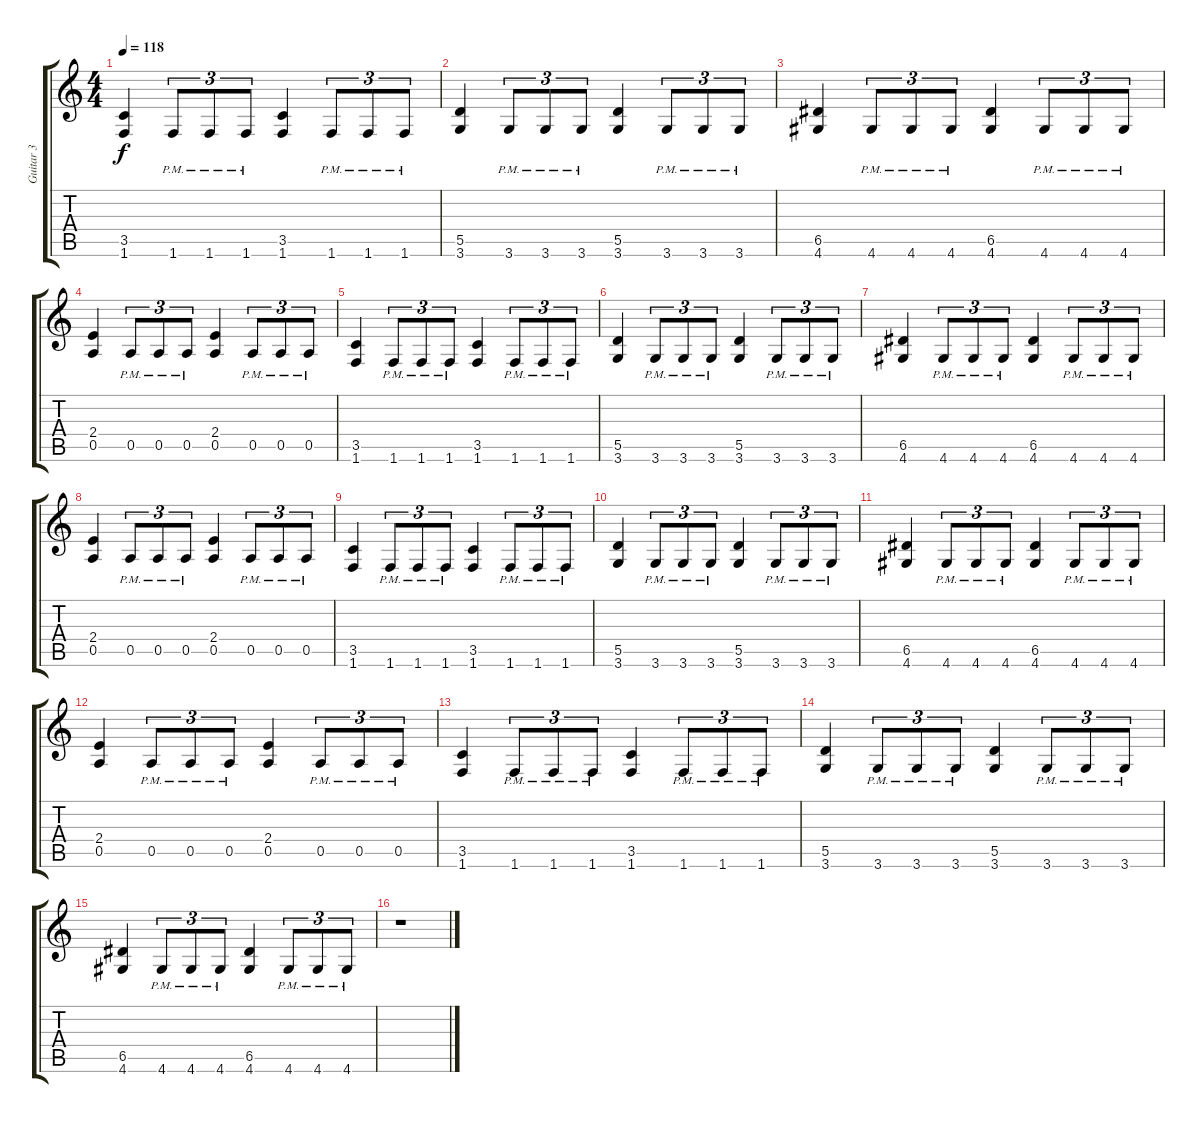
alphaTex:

\track ("Guitar 3" "Guitar 3") {instrument distortionguitar}
\staff {score tabs}
\tuning (E4 B3 G3 D3 A2 E2) {hide}
\ts (4 4)
\tempo 118
\clef g2
\ks c
(3.5 1.6).4{dy f} 1.6{pm}.8{tu (3 2)} 1.6{pm}.8{tu (3 2)} 1.6{pm}.8{tu (3 2)} (3.5 1.6).4 1.6{pm}.8{tu (3 2)} 1.6{pm}.8{tu (3 2)} 1.6{pm}.8{tu (3 2)} |
(5.5 3.6).4 3.6{pm}.8{tu (3 2)} 3.6{pm}.8{tu (3 2)} 3.6{pm}.8{tu (3 2)} (5.5 3.6).4 3.6{pm}.8{tu (3 2)} 3.6{pm}.8{tu (3 2)} 3.6{pm}.8{tu (3 2)} |
(6.5 4.6).4 4.6{pm}.8{tu (3 2)} 4.6{pm}.8{tu (3 2)} 4.6{pm}.8{tu (3 2)} (6.5 4.6).4 4.6{pm}.8{tu (3 2)} 4.6{pm}.8{tu (3 2)} 4.6{pm}.8{tu (3 2)} |
(2.4 0.5).4 0.5{pm}.8{tu (3 2)} 0.5{pm}.8{tu (3 2)} 0.5{pm}.8{tu (3 2)} (2.4 0.5).4 0.5{pm}.8{tu (3 2)} 0.5{pm}.8{tu (3 2)} 0.5{pm}.8{tu (3 2)} |
(3.5 1.6).4 1.6{pm}.8{tu (3 2)} 1.6{pm}.8{tu (3 2)} 1.6{pm}.8{tu (3 2)} (3.5 1.6).4 1.6{pm}.8{tu (3 2)} 1.6{pm}.8{tu (3 2)} 1.6{pm}.8{tu (3 2)} |
(5.5 3.6).4 3.6{pm}.8{tu (3 2)} 3.6{pm}.8{tu (3 2)} 3.6{pm}.8{tu (3 2)} (5.5 3.6).4 3.6{pm}.8{tu (3 2)} 3.6{pm}.8{tu (3 2)} 3.6{pm}.8{tu (3 2)} |
(6.5 4.6).4 4.6{pm}.8{tu (3 2)} 4.6{pm}.8{tu (3 2)} 4.6{pm}.8{tu (3 2)} (6.5 4.6).4 4.6{pm}.8{tu (3 2)} 4.6{pm}.8{tu (3 2)} 4.6{pm}.8{tu (3 2)} |
(2.4 0.5).4 0.5{pm}.8{tu (3 2)} 0.5{pm}.8{tu (3 2)} 0.5{pm}.8{tu (3 2)} (2.4 0.5).4 0.5{pm}.8{tu (3 2)} 0.5{pm}.8{tu (3 2)} 0.5{pm}.8{tu (3 2)} |
(3.5 1.6).4 1.6{pm}.8{tu (3 2)} 1.6{pm}.8{tu (3 2)} 1.6{pm}.8{tu (3 2)} (3.5 1.6).4 1.6{pm}.8{tu (3 2)} 1.6{pm}.8{tu (3 2)} 1.6{pm}.8{tu (3 2)} |
(5.5 3.6).4 3.6{pm}.8{tu (3 2)} 3.6{pm}.8{tu (3 2)} 3.6{pm}.8{tu (3 2)} (5.5 3.6).4 3.6{pm}.8{tu (3 2)} 3.6{pm}.8{tu (3 2)} 3.6{pm}.8{tu (3 2)} |
(6.5 4.6).4 4.6{pm}.8{tu (3 2)} 4.6{pm}.8{tu (3 2)} 4.6{pm}.8{tu (3 2)} (6.5 4.6).4 4.6{pm}.8{tu (3 2)} 4.6{pm}.8{tu (3 2)} 4.6{pm}.8{tu (3 2)} |
(2.4 0.5).4{volume 0} 0.5{pm}.8{tu (3 2)} 0.5{pm}.8{tu (3 2)} 0.5{pm}.8{tu (3 2)} (2.4 0.5).4 0.5{pm}.8{tu (3 2)} 0.5{pm}.8{tu (3 2)} 0.5{pm}.8{tu (3 2)} |
(3.5 1.6).4 1.6{pm}.8{tu (3 2)} 1.6{pm}.8{tu (3 2)} 1.6{pm}.8{tu (3 2)} (3.5 1.6).4 1.6{pm}.8{tu (3 2)} 1.6{pm}.8{tu (3 2)} 1.6{pm}.8{tu (3 2)} |
(5.5 3.6).4 3.6{pm}.8{tu (3 2)} 3.6{pm}.8{tu (3 2)} 3.6{pm}.8{tu (3 2)} (5.5 3.6).4 3.6{pm}.8{tu (3 2)} 3.6{pm}.8{tu (3 2)} 3.6{pm}.8{tu (3 2)} |
(6.5 4.6).4 4.6{pm}.8{tu (3 2)} 4.6{pm}.8{tu (3 2)} 4.6{pm}.8{tu (3 2)} (6.5 4.6).4 4.6{pm}.8{tu (3 2)} 4.6{pm}.8{tu (3 2)} 4.6{pm}.8{tu (3 2)} |
r.1
